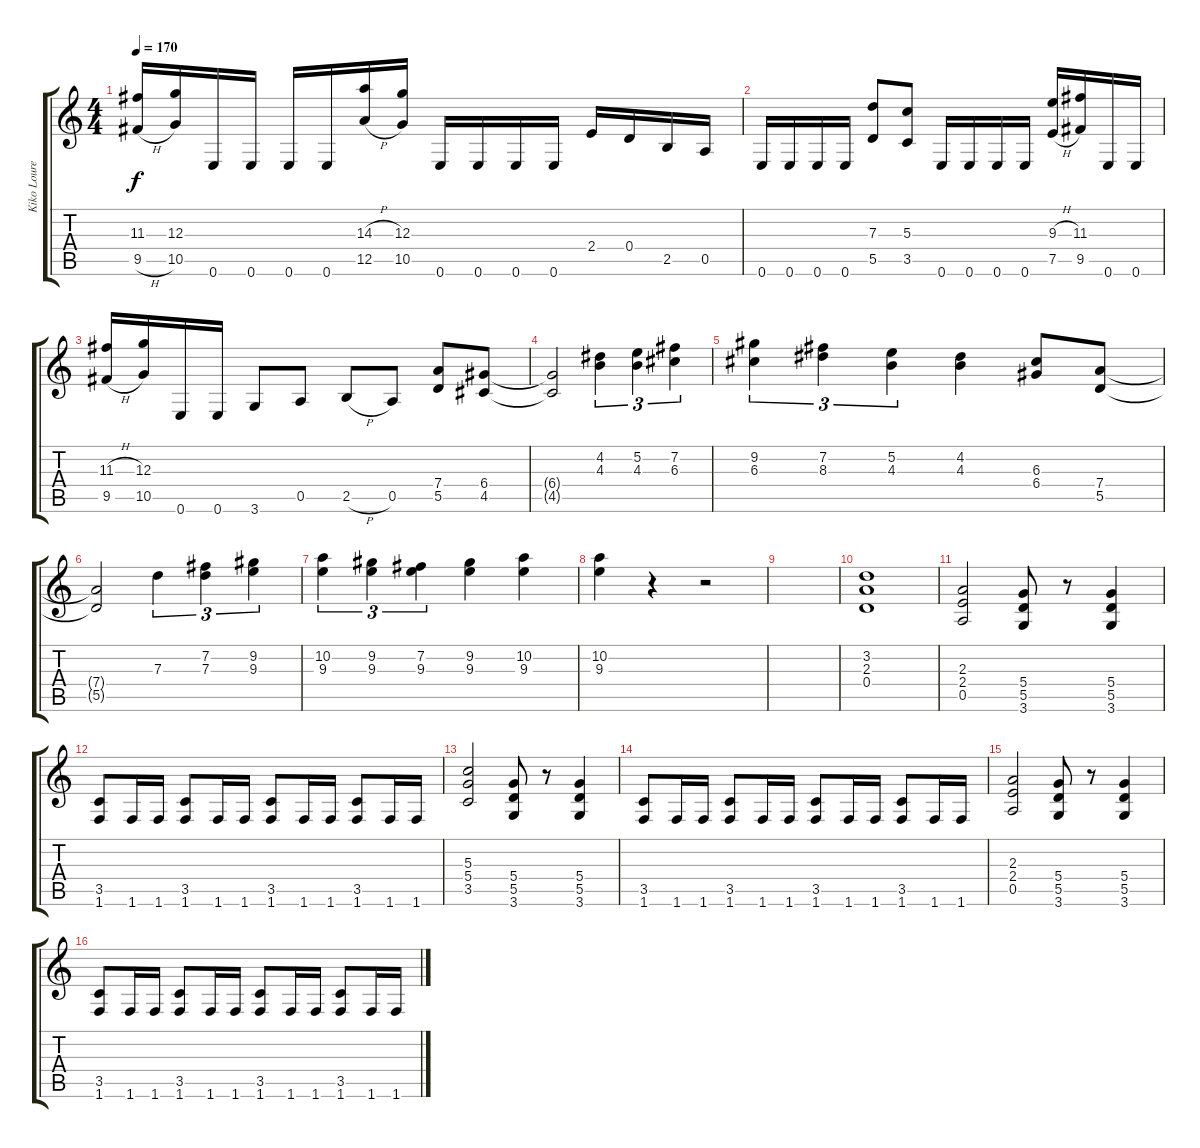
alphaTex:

\track ("Kiko Loureiro" "Kiko Loure") {instrument distortionguitar}
\staff {score tabs}
\tuning (E4 B3 G3 D3 A2 E2) {hide}
\ts (4 4)
\tempo 170
\clef g2
\ks c
(11.3 9.5{h}).16{dy f} (12.3 10.5).16 0.6.16 0.6.16 0.6.16 0.6.16 (14.3{h} 12.5{h}).16 (12.3 10.5).16 0.6.16 0.6.16 0.6.16 0.6.16 2.4.16 0.4.16 2.5.16 0.5.16 |
0.6.16 0.6.16 0.6.16 0.6.16 (7.3 5.5).8 (5.3 3.5).8 0.6.16 0.6.16 0.6.16 0.6.16 (9.3{h} 7.5{h}).16 (11.3 9.5).16 0.6.16 0.6.16 |
(11.3{h} 9.5{h}).16 (12.3 10.5).16 0.6.16 0.6.16 3.6.8 0.5.8 2.5{h}.8 0.5.8 (7.4 5.5).8 (6.4 4.5).8 |
(6.4{t} 4.5{t}).2 (4.2 4.3).4{tu (3 2)} (5.2 4.3).4{tu (3 2)} (7.2 6.3).4{tu (3 2)} |
(9.2 6.3).4{tu (3 2)} (7.2 8.3).4{tu (3 2)} (5.2 4.3).4{tu (3 2)} (4.2 4.3).4 (6.3 6.4).8 (7.4 5.5).8 |
(7.4{t} 5.5{t}).2 7.3.4{tu (3 2)} (7.2 7.3).4{tu (3 2)} (9.2 9.3).4{tu (3 2)} |
(10.2 9.3).4{tu (3 2)} (9.2 9.3).4{tu (3 2)} (7.2 9.3).4{tu (3 2)} (9.2 9.3).4 (10.2 9.3).4 |
(10.2 9.3).4 r.4 r.2 |
|
(3.2 2.3 0.4).1 |
(2.3 2.4 0.5).2 (5.4 5.5 3.6).8 r.8 (5.4 5.5 3.6).4 |
(3.5 1.6).8 1.6.16 1.6.16 (3.5 1.6).8 1.6.16 1.6.16 (3.5 1.6).8 1.6.16 1.6.16 (3.5 1.6).8 1.6.16 1.6.16 |
(5.3 5.4 3.5).2 (5.4 5.5 3.6).8 r.8 (5.4 5.5 3.6).4 |
(3.5 1.6).8 1.6.16 1.6.16 (3.5 1.6).8 1.6.16 1.6.16 (3.5 1.6).8 1.6.16 1.6.16 (3.5 1.6).8 1.6.16 1.6.16 |
(2.3 2.4 0.5).2 (5.4 5.5 3.6).8 r.8 (5.4 5.5 3.6).4 |
(3.5 1.6).8 1.6.16 1.6.16 (3.5 1.6).8 1.6.16 1.6.16 (3.5 1.6).8 1.6.16 1.6.16 (3.5 1.6).8 1.6.16 1.6.16
